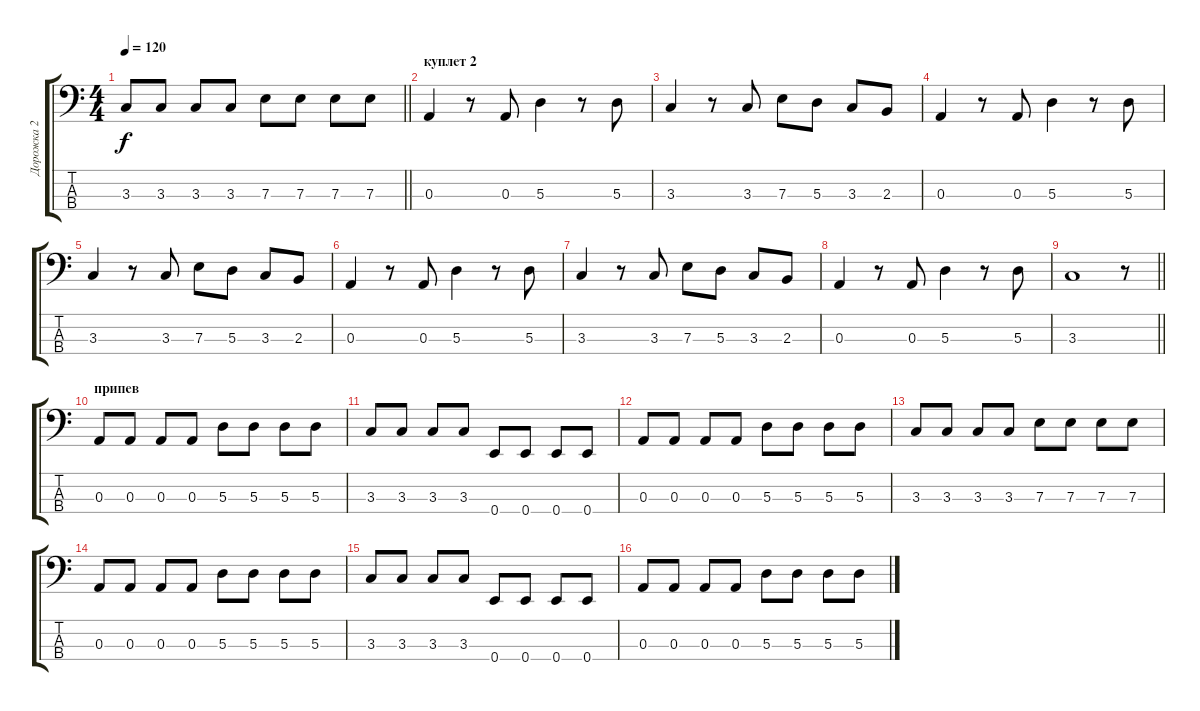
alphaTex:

\track ("Дорожка 2" "Дорожка 2") {instrument electricbassfinger}
\staff {score tabs}
\tuning (G2 D2 A1 E1) {hide}
\ts (4 4)
\tempo 120
\clef f4
\barLineRight lightlight
\ks c
3.3.8{dy f} 3.3.8 3.3.8 3.3.8 7.3.8 7.3.8 7.3.8 7.3.8 |
\section ("" "куплет 2")
0.3.4 r.8 0.3.8 5.3.4 r.8 5.3.8 |
3.3.4 r.8 3.3.8 7.3.8 5.3.8 3.3.8 2.3.8 |
0.3.4 r.8 0.3.8 5.3.4 r.8 5.3.8 |
3.3.4 r.8 3.3.8 7.3.8 5.3.8 3.3.8 2.3.8 |
0.3.4 r.8 0.3.8 5.3.4 r.8 5.3.8 |
3.3.4 r.8 3.3.8 7.3.8 5.3.8 3.3.8 2.3.8 |
0.3.4 r.8 0.3.8 5.3.4 r.8 5.3.8 |
\barLineRight lightlight
3.3.1 r.8 |
\section ("" "припев")
0.3.8 0.3.8 0.3.8 0.3.8 5.3.8 5.3.8 5.3.8 5.3.8 |
3.3.8 3.3.8 3.3.8 3.3.8 0.4.8 0.4.8 0.4.8 0.4.8 |
0.3.8 0.3.8 0.3.8 0.3.8 5.3.8 5.3.8 5.3.8 5.3.8 |
3.3.8 3.3.8 3.3.8 3.3.8 7.3.8 7.3.8 7.3.8 7.3.8 |
0.3.8 0.3.8 0.3.8 0.3.8 5.3.8 5.3.8 5.3.8 5.3.8 |
3.3.8 3.3.8 3.3.8 3.3.8 0.4.8 0.4.8 0.4.8 0.4.8 |
0.3.8 0.3.8 0.3.8 0.3.8 5.3.8 5.3.8 5.3.8 5.3.8
